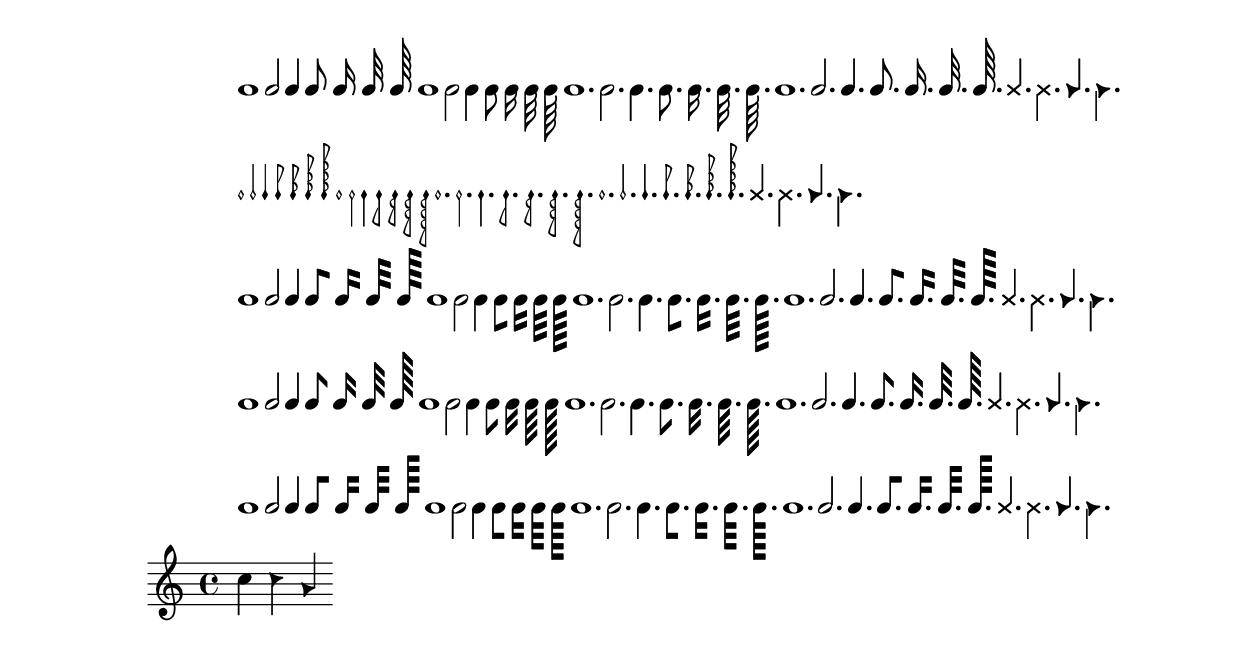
\header {

  texidoc = "The note markup function may be used to make metronome
 markings. It works for a variety of flag, dot and duration settings."
}
\version "2.21.0"

mrkp =
\markup {
   \note {1} #UP
   \note {2} #UP
   \note {4} #UP
   \note {8} #UP
   \note {16} #UP
   \note {32} #UP
   \note {64} #UP

   \note {1} #DOWN
   \note {2} #DOWN
   \note {4} #DOWN
   \note {8} #DOWN
   \note {16} #DOWN
   \note {32} #DOWN
   \note {64} #DOWN

   \note {1.} #DOWN
   \note {2.} #DOWN
   \note {4.} #DOWN
   \note {8.} #DOWN
   \note {16.} #DOWN
   \note {32.} #DOWN
   \note {64.} #DOWN

   \note {1.} #UP
   \note {2.} #UP
   \note {4.} #UP
   \note {8.} #UP
   \note {16.} #UP
   \note {32.} #UP
   \note {64.} #UP

   \override #'(style . cross)
   { \note-by-number #2 #1 #UP
     \note-by-number #2 #1 #DOWN
   }
   \override #'(style . triangle)
   { \note-by-number #2 #1 #UP
     \note-by-number #2 #1 #DOWN
   }
}

\score {
  \relative
  {
    c''4^\markup {
            \column {
                    \mrkp
                    \override #'(style . mensural) \mrkp
                    \override #'(flag-style . modern-straight-flag) \mrkp
                    \override #'(flag-style . old-straight-flag) \mrkp
                    \override #'(flag-style . flat-flag) \mrkp
            }
    }
    \override NoteHead.style = #'triangle
    c4 a
  }
  \layout {
    \context {
      \Score
      \override PaperColumn.keep-inside-line = ##f
    }
  }
}
